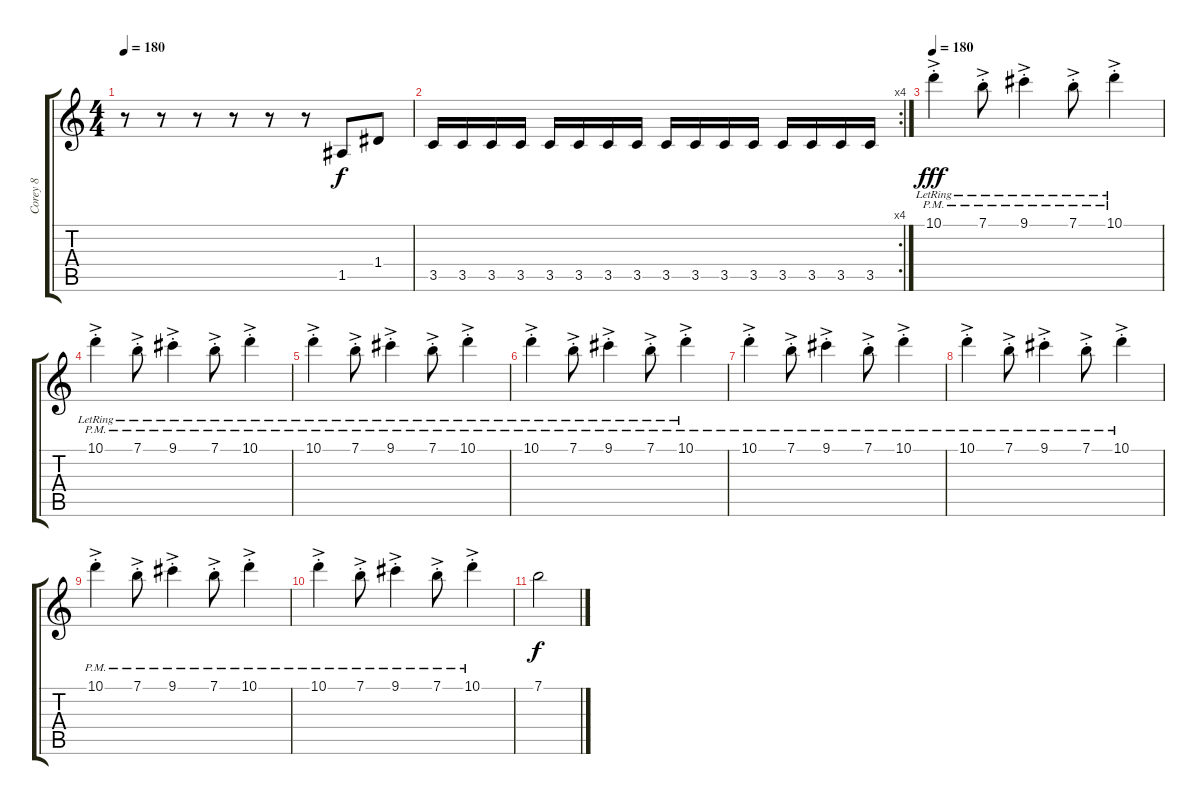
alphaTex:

\track ("Corey 8" "Corey 8") {instrument overdrivenguitar}
\staff {score tabs}
\tuning (E4 B3 G3 D3 A2 E2) {hide}
\ts (4 4)
\tempo 180
\clef g2
\ks c
r.8{dy f} r.8 r.8 r.8 r.8 r.8 1.5.8 1.4.8 |
\rc 4
3.5.16 3.5.16 3.5.16 3.5.16 3.5.16 3.5.16 3.5.16 3.5.16 3.5.16 3.5.16 3.5.16 3.5.16 3.5.16 3.5.16 3.5.16 3.5.16 |
\tempo 180
10.1{ac pm st lr}.4{dy fff} 7.1{ac pm st lr}.8 9.1{ac pm st lr}.4 7.1{ac pm st lr}.8 10.1{ac pm st lr}.4 |
10.1{ac pm st lr}.4 7.1{ac pm st lr}.8 9.1{ac pm st lr}.4 7.1{ac pm st lr}.8 10.1{ac pm st lr}.4 |
10.1{ac pm st lr}.4 7.1{ac pm st lr}.8 9.1{ac pm st lr}.4 7.1{ac pm st lr}.8 10.1{ac pm st lr}.4 |
10.1{ac pm st lr}.4 7.1{ac pm st lr}.8 9.1{ac pm st lr}.4 7.1{ac pm st lr}.8 10.1{ac pm st lr}.4 |
10.1{ac pm st}.4 7.1{ac pm st}.8 9.1{ac pm st}.4 7.1{ac pm st}.8 10.1{ac pm st}.4 |
10.1{ac pm st}.4 7.1{ac pm st}.8 9.1{ac pm st}.4 7.1{ac pm st}.8 10.1{ac pm st}.4 |
10.1{ac pm st}.4 7.1{ac pm st}.8 9.1{ac pm st}.4 7.1{ac pm st}.8 10.1{ac pm st}.4 |
10.1{ac pm st}.4 7.1{ac pm st}.8 9.1{ac pm st}.4 7.1{ac pm st}.8 10.1{ac pm st}.4 |
7.1.2{dy f}
